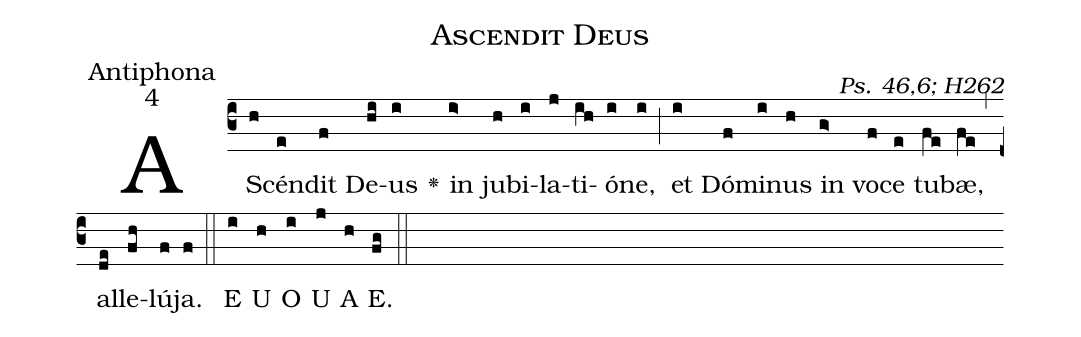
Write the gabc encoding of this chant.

name:Ascendit Deus;
office-part:Antiphona;
mode:4;
commentary:Ps. 46,6; H262;
%%
(c3)AS(h)cén(e)dit(f) De(hi)us(i) <v>\greheightstar</v>()
in(i>) ju(h)bi(i)la(j)ti(ih)ó(i)ne,(i) (;)
et(i) Dó(f)mi(i)nus(h) in(g>) vo(f)ce(e) tu(fe)bæ,(fe) (,) al(de)le(fh)lú(f)ja.(f) (::)

E(i) U(h) O(i) U(j) A(h) E.(fg) (::)
